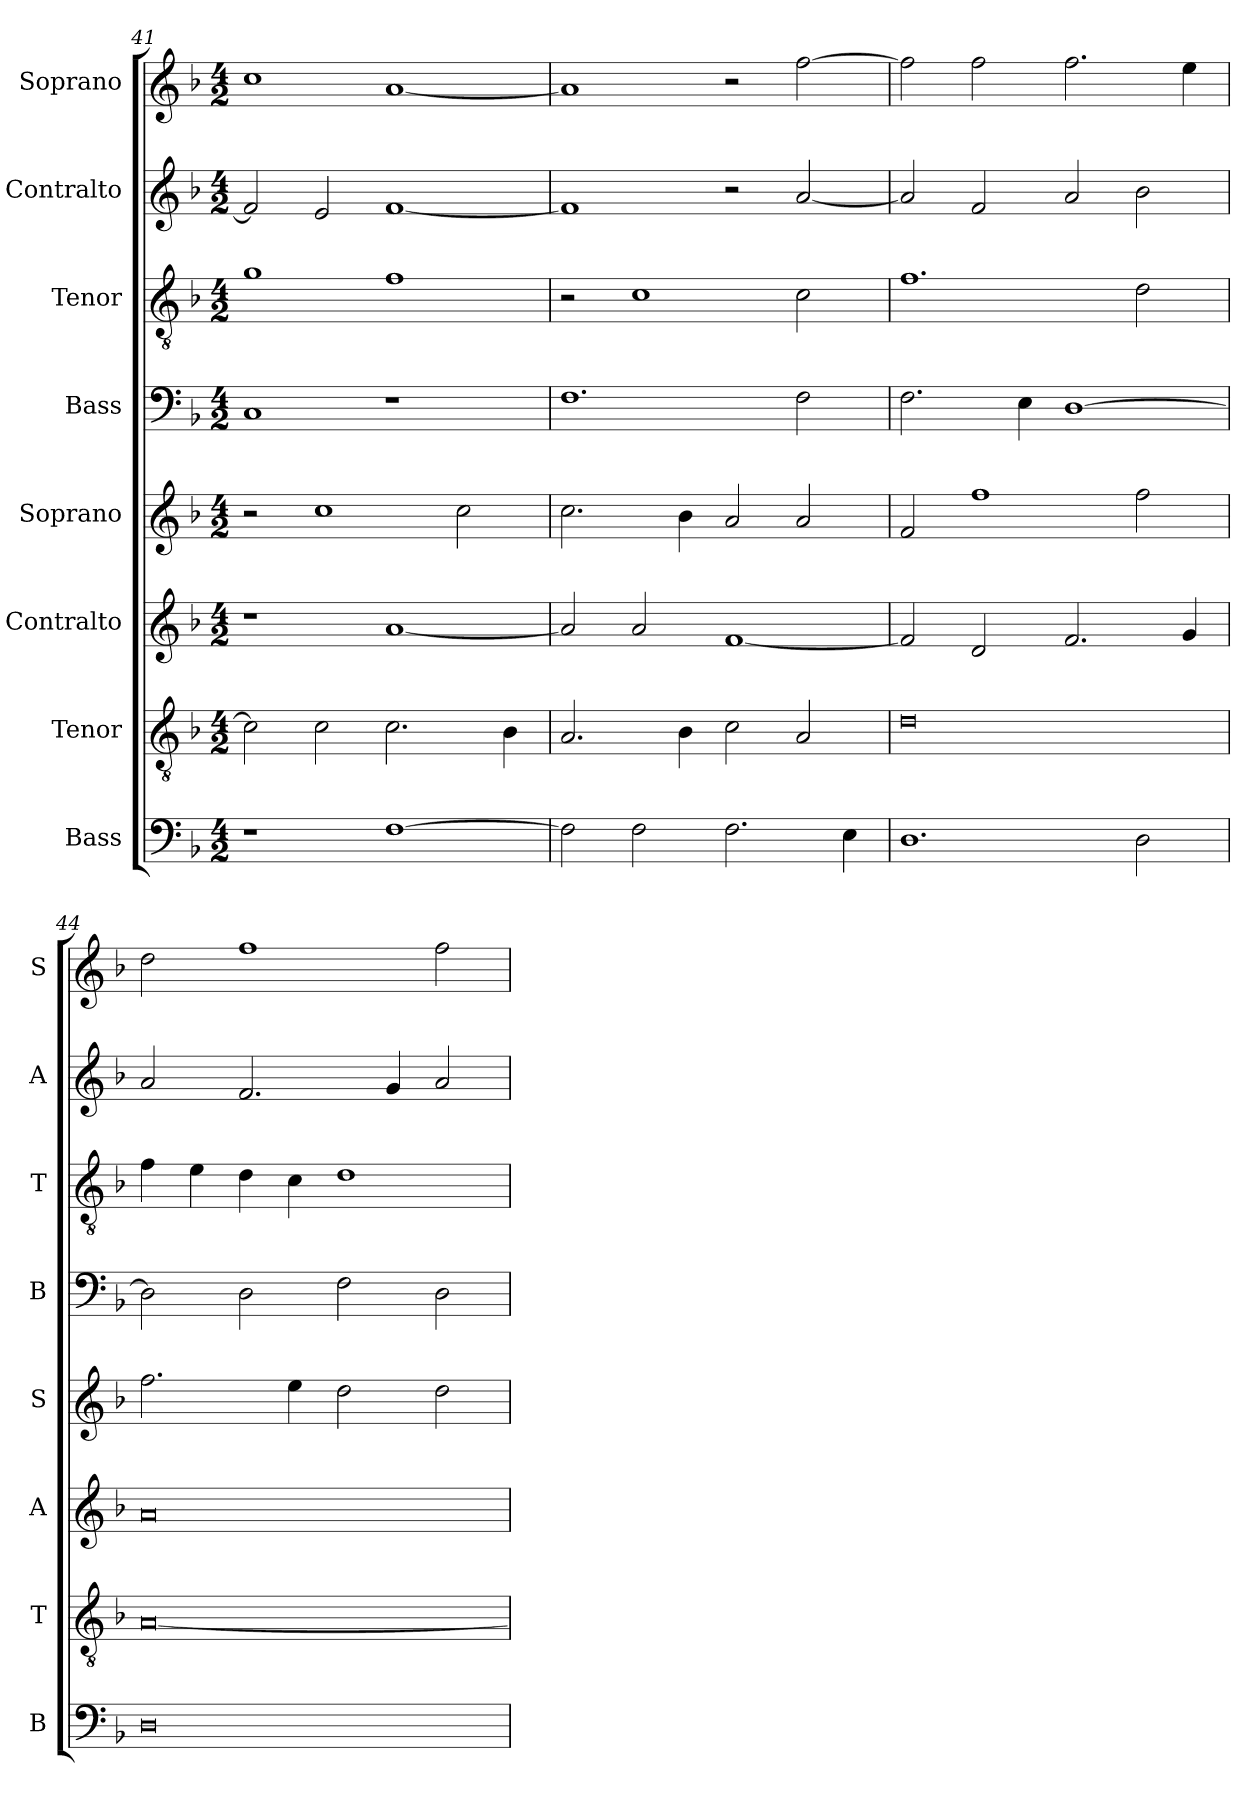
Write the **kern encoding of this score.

**kern	**kern	**kern	**kern	**kern	**kern	**kern	**kern
*part8	*part7	*part6	*part5	*part4	*part3	*part2	*part1
*staff8	*staff7	*staff6	*staff5	*staff4	*staff3	*staff2	*staff1
*I"Bass	*I"Tenor	*I"Contralto	*I"Soprano	*I"Bass	*I"Tenor	*I"Contralto	*I"Soprano
*I'B	*I'T	*I'A	*I'S	*I'B	*I'T	*I'A	*I'S
*clefF4	*clefGv2	*clefG2	*clefG2	*clefF4	*clefGv2	*clefG2	*clefG2
*k[b-]	*k[b-]	*k[b-]	*k[b-]	*k[b-]	*k[b-]	*k[b-]	*k[b-]
*G:dor	*G:dor	*G:dor	*G:dor	*G:dor	*G:dor	*G:dor	*G:dor
*M4/2	*M4/2	*M4/2	*M4/2	*M4/2	*M4/2	*M4/2	*M4/2
=41	=41	=41	=41	=41	=41	=41	=41
1r	2c]	1r	2r	1C	1g	2f]	1cc
.	2c	.	1cc	.	.	2e	.
[1F	2.c	[1a	.	1r	1f	[1f	[1a
.	.	.	2cc	.	.	.	.
.	4B-	.	.	.	.	.	.
=42	=42	=42	=42	=42	=42	=42	=42
2F]	2.A	2a]	2.cc	1.F	2r	1f]	1a]
2F	.	2a	.	.	1c	.	.
.	4B-	.	4b-	.	.	.	.
2.F	2c	[1f	2a	.	.	2r	2r
.	2A	.	2a	2F	2c	[2a	[2ff
4E	.	.	.	.	.	.	.
=43	=43	=43	=43	=43	=43	=43	=43
1.D	0d	2f]	2f	2.F	1.f	2a]	2ff]
.	.	2d	1ff	.	.	2f	2ff
.	.	.	.	4E	.	.	.
.	.	2.f	.	[1D	.	2a	2.ff
2D	.	.	2ff	.	2d	2b-	.
.	.	4g	.	.	.	.	4ee
=44	=44	=44	=44	=44	=44	=44	=44
0D	[0A	0a	2.ff	2D]	4f	2a	2dd
.	.	.	.	.	4e	.	.
.	.	.	.	2D	4d	2.f	1ff
.	.	.	4ee	.	4c	.	.
.	.	.	2dd	2F	1d	.	.
.	.	.	.	.	.	4g	.
.	.	.	2dd	2D	.	2a	2ff
=	=	=	=	=	=	=	=
*-	*-	*-	*-	*-	*-	*-	*-
